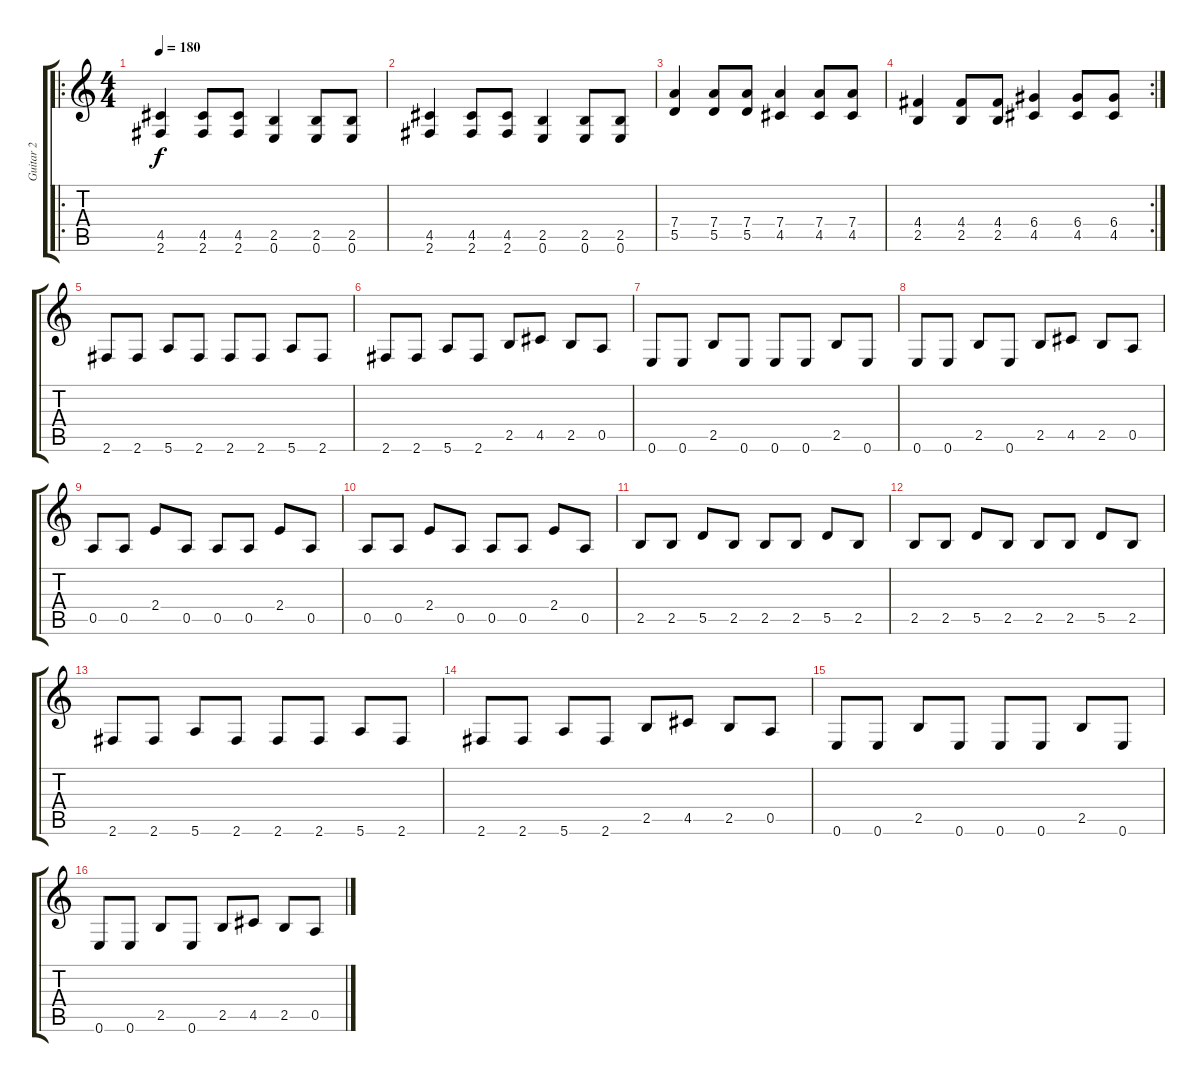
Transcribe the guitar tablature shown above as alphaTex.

\track ("Guitar 2" "Guitar 2") {instrument overdrivenguitar}
\staff {score tabs}
\tuning (E4 B3 G3 D3 A2 E2) {hide}
\ro
\ts (4 4)
\tempo 180
\clef g2
\ks c
(4.5 2.6).4{dy f} (4.5 2.6).8 (4.5 2.6).8 (2.5 0.6).4 (2.5 0.6).8 (2.5 0.6).8 |
(4.5 2.6).4 (4.5 2.6).8 (4.5 2.6).8 (2.5 0.6).4 (2.5 0.6).8 (2.5 0.6).8 |
(7.4 5.5).4 (7.4 5.5).8 (7.4 5.5).8 (7.4 4.5).4 (7.4 4.5).8 (7.4 4.5).8 |
\rc 2
(4.4 2.5).4 (4.4 2.5).8 (4.4 2.5).8 (6.4 4.5).4 (6.4 4.5).8 (6.4 4.5).8 |
2.6.8{volume 16} 2.6.8 5.6.8 2.6.8 2.6.8 2.6.8 5.6.8 2.6.8 |
2.6.8 2.6.8 5.6.8 2.6.8 2.5.8 4.5.8 2.5.8 0.5.8 |
0.6.8 0.6.8 2.5.8 0.6.8 0.6.8 0.6.8 2.5.8 0.6.8 |
0.6.8 0.6.8 2.5.8 0.6.8 2.5.8 4.5.8 2.5.8 0.5.8 |
0.5.8 0.5.8 2.4.8 0.5.8 0.5.8 0.5.8 2.4.8 0.5.8 |
0.5.8 0.5.8 2.4.8 0.5.8 0.5.8 0.5.8 2.4.8 0.5.8 |
2.5.8 2.5.8 5.5.8 2.5.8 2.5.8 2.5.8 5.5.8 2.5.8 |
2.5.8 2.5.8 5.5.8 2.5.8 2.5.8 2.5.8 5.5.8 2.5.8 |
2.6.8{volume 16} 2.6.8 5.6.8 2.6.8 2.6.8 2.6.8 5.6.8 2.6.8 |
2.6.8 2.6.8 5.6.8 2.6.8 2.5.8 4.5.8 2.5.8 0.5.8 |
0.6.8 0.6.8 2.5.8 0.6.8 0.6.8 0.6.8 2.5.8 0.6.8 |
0.6.8 0.6.8 2.5.8 0.6.8 2.5.8 4.5.8 2.5.8 0.5.8
